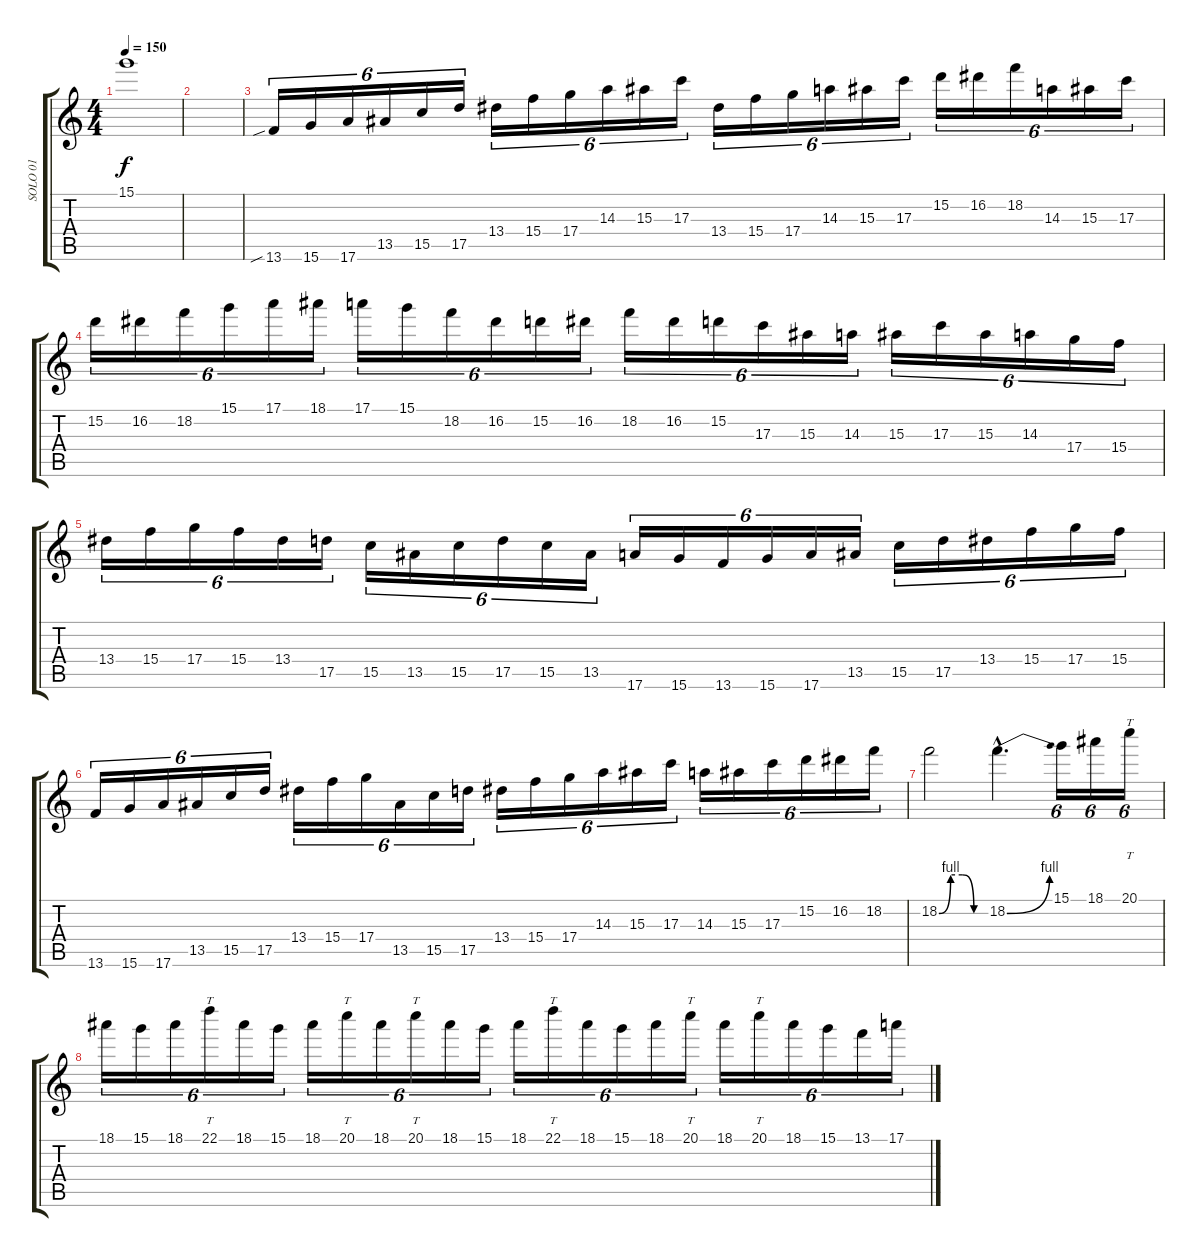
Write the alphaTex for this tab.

\track ("SOLO 01" "SOLO 01") {instrument distortionguitar}
\staff {score tabs}
\tuning (E4 B3 G3 D3 A2 E2) {hide}
\ts (4 4)
\tempo 150
\clef g2
\ks c
15.1.1{dy f} |
|
13.6{sib}.16{tu (6 4)} 15.6.16{tu (6 4)} 17.6.16{tu (6 4)} 13.5.16{tu (6 4)} 15.5.16{tu (6 4)} 17.5.16{tu (6 4)} 13.4.16{tu (6 4)} 15.4.16{tu (6 4)} 17.4.16{tu (6 4)} 14.3.16{tu (6 4)} 15.3.16{tu (6 4)} 17.3.16{tu (6 4)} 13.4.16{tu (6 4)} 15.4.16{tu (6 4)} 17.4.16{tu (6 4)} 14.3.16{tu (6 4)} 15.3.16{tu (6 4)} 17.3.16{tu (6 4)} 15.2.16{tu (6 4)} 16.2.16{tu (6 4)} 18.2.16{tu (6 4)} 14.3.16{tu (6 4)} 15.3.16{tu (6 4)} 17.3.16{tu (6 4)} |
15.2.16{tu (6 4)} 16.2.16{tu (6 4)} 18.2.16{tu (6 4)} 15.1.16{tu (6 4)} 17.1.16{tu (6 4)} 18.1.16{tu (6 4)} 17.1.16{tu (6 4)} 15.1.16{tu (6 4)} 18.2.16{tu (6 4)} 16.2.16{tu (6 4)} 15.2.16{tu (6 4)} 16.2.16{tu (6 4)} 18.2.16{tu (6 4)} 16.2.16{tu (6 4)} 15.2.16{tu (6 4)} 17.3.16{tu (6 4)} 15.3.16{tu (6 4)} 14.3.16{tu (6 4)} 15.3.16{tu (6 4)} 17.3.16{tu (6 4)} 15.3.16{tu (6 4)} 14.3.16{tu (6 4)} 17.4.16{tu (6 4)} 15.4.16{tu (6 4)} |
13.4.16{tu (6 4)} 15.4.16{tu (6 4)} 17.4.16{tu (6 4)} 15.4.16{tu (6 4)} 13.4.16{tu (6 4)} 17.5.16{tu (6 4)} 15.5.16{tu (6 4)} 13.5.16{tu (6 4)} 15.5.16{tu (6 4)} 17.5.16{tu (6 4)} 15.5.16{tu (6 4)} 13.5.16{tu (6 4)} 17.6.16{tu (6 4)} 15.6.16{tu (6 4)} 13.6.16{tu (6 4)} 15.6.16{tu (6 4)} 17.6.16{tu (6 4)} 13.5.16{tu (6 4)} 15.5.16{tu (6 4)} 17.5.16{tu (6 4)} 13.4.16{tu (6 4)} 15.4.16{tu (6 4)} 17.4.16{tu (6 4)} 15.4.16{tu (6 4)} |
13.6.16{tu (6 4)} 15.6.16{tu (6 4)} 17.6.16{tu (6 4)} 13.5.16{tu (6 4)} 15.5.16{tu (6 4)} 17.5.16{tu (6 4)} 13.4.16{tu (6 4)} 15.4.16{tu (6 4)} 17.4.16{tu (6 4)} 13.5.16{tu (6 4)} 15.5.16{tu (6 4)} 17.5.16{tu (6 4)} 13.4.16{tu (6 4)} 15.4.16{tu (6 4)} 17.4.16{tu (6 4)} 14.3.16{tu (6 4)} 15.3.16{tu (6 4)} 17.3.16{tu (6 4)} 14.3.16{tu (6 4)} 15.3.16{tu (6 4)} 17.3.16{tu (6 4)} 15.2.16{tu (6 4)} 16.2.16{tu (6 4)} 18.2.16{tu (6 4)} |
18.2{be (custom 0 0 15 4 30 4 45 0 60 0)}.2 18.2{be (bend 0 0 60 4) hac}.4{d} 15.1.16{tu (6 4)} 18.1.16{tu (6 4)} 20.1.16{tt tu (6 4)} |
18.1.16{tu (6 4)} 15.1.16{tu (6 4)} 18.1.16{tu (6 4)} 22.1.16{tt tu (6 4)} 18.1.16{tu (6 4)} 15.1.16{tu (6 4)} 18.1.16{tu (6 4)} 20.1.16{tt tu (6 4)} 18.1.16{tu (6 4)} 20.1.16{tt tu (6 4)} 18.1.16{tu (6 4)} 15.1.16{tu (6 4)} 18.1.16{tu (6 4)} 22.1.16{tt tu (6 4)} 18.1.16{tu (6 4)} 15.1.16{tu (6 4)} 18.1.16{tu (6 4)} 20.1.16{tt tu (6 4)} 18.1.16{tu (6 4)} 20.1.16{tt tu (6 4)} 18.1.16{tu (6 4)} 15.1.16{tu (6 4)} 13.1.16{tu (6 4)} 17.1.16{tu (6 4)}
